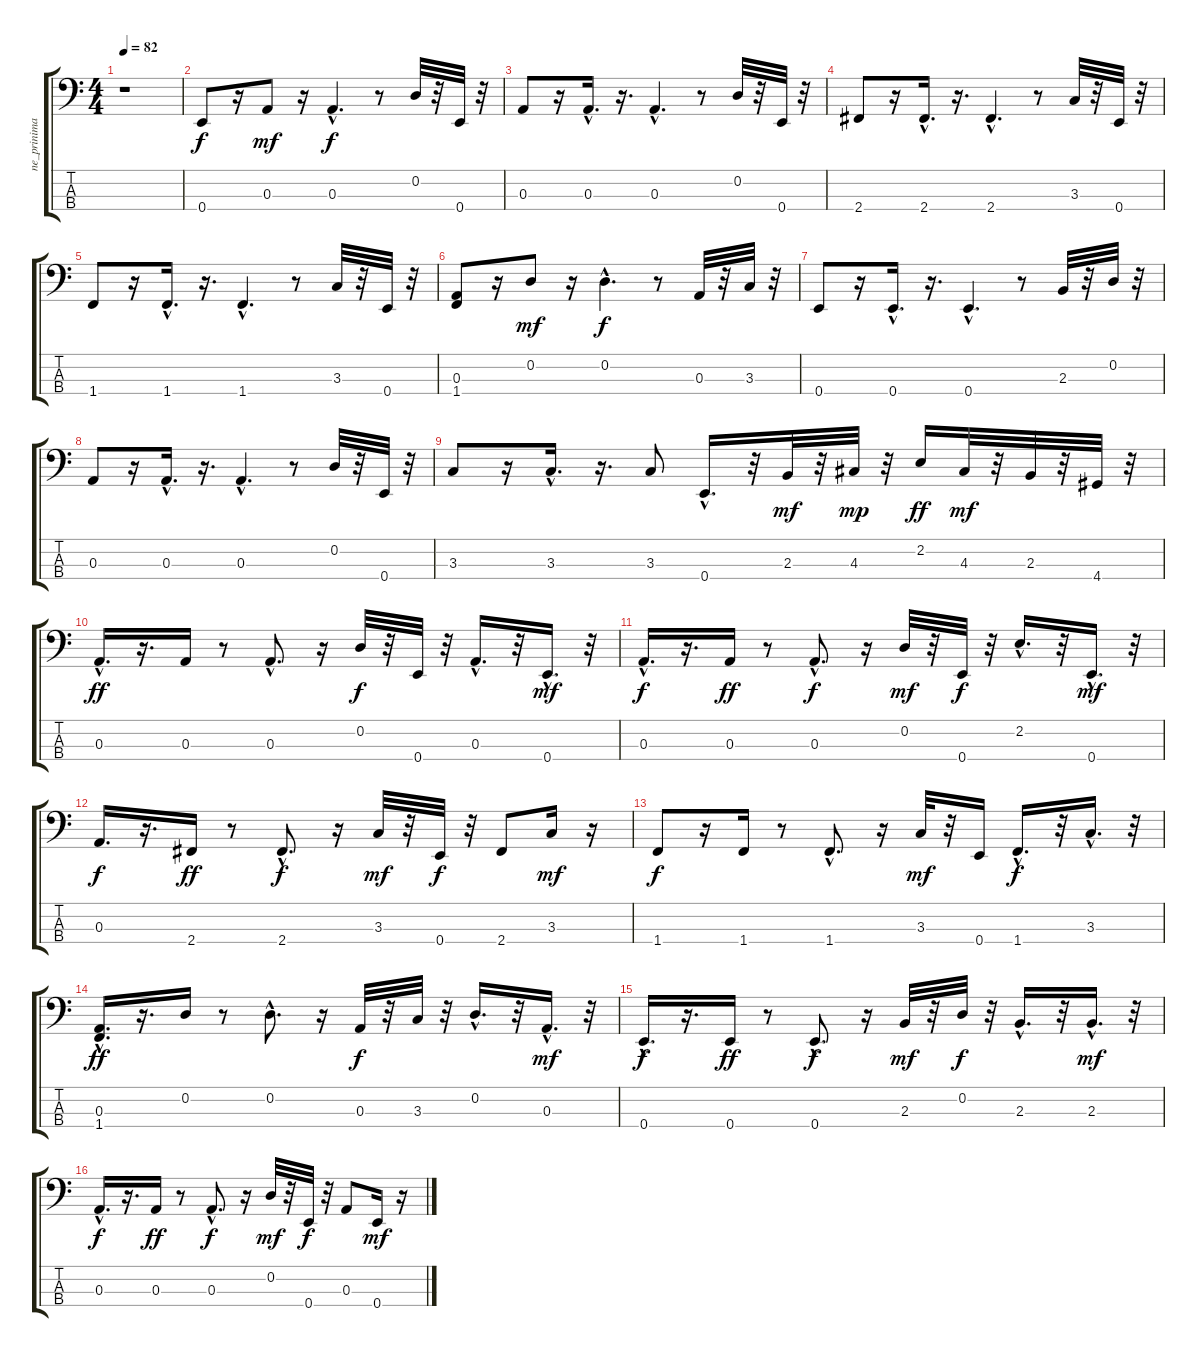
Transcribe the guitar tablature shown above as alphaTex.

\track ("ne_prinimai" "ne_prinima") {instrument fretlessbass}
\staff {score tabs}
\tuning (G2 D2 A1 E1) {hide}
\ts (4 4)
\tempo 82
\clef f4
\ks c
r.1{dy f instrument fretlessbass} |
0.4.8 r.16 0.3.8{dy mf} r.16 0.3{hac}.4{d dy f} r.8 0.2.32 r.32 0.4.32 r.32 |
0.3.8 r.16 0.3{hac}.16{d} r.16{d} 0.3{hac}.4{d} r.8 0.2.32 r.32 0.4.32 r.32 |
2.4.8 r.16 2.4{hac}.16{d} r.16{d} 2.4{hac}.4{d} r.8 3.3.32 r.32 0.4.32 r.32 |
1.4.8 r.16 1.4{hac}.16{d} r.16{d} 1.4{hac}.4{d} r.8 3.3.32 r.32 0.4.32 r.32 |
(0.3 1.4).8 r.16 0.2.8{dy mf} r.16 0.2{hac}.4{d dy f} r.8 0.3.32 r.32 3.3.32 r.32 |
0.4.8 r.16 0.4{hac}.16{d} r.16{d} 0.4{hac}.4{d} r.8 2.3.32 r.32 0.2.32 r.32 |
0.3.8 r.16 0.3{hac}.16{d} r.16{d} 0.3{hac}.4{d} r.8 0.2.32 r.32 0.4.32 r.32 |
3.3.8 r.16 3.3{hac}.16{d} r.16{d} 3.3.8 0.4{hac}.16{d} r.32 2.3.32{dy mf} r.32 4.3.32{dy mp} r.32 2.2.16{dy ff} 4.3.32{dy mf} r.32 2.3.32 r.32 4.4.32 r.32 |
0.3{hac}.16{d dy ff} r.16{d} 0.3.16 r.8 0.3{hac}.8{d} r.16 0.2.32{dy f} r.32 0.4.32 r.32 0.3{hac}.16{d} r.32 0.4{hac}.16{d dy mf} r.32 |
0.3{hac}.16{d dy f} r.16{d} 0.3.16{dy ff} r.8 0.3{hac}.8{d dy f} r.16 0.2.32{dy mf} r.32 0.4.32{dy f} r.32 2.2{hac}.16{d} r.32 0.4{hac}.16{d dy mf} r.32 |
0.3.16{d dy f} r.16{d} 2.4.16{dy ff} r.8 2.4{hac}.8{d dy f} r.16 3.3.32{dy mf} r.32 0.4.32{dy f} r.32 2.4.8 3.3.16{dy mf} r.16 |
1.4.8{dy f} r.16 1.4.16 r.8 1.4{hac}.8{d} r.16 3.3.32{dy mf} r.32 0.4.16 1.4{hac}.16{d dy f} r.32 3.3{hac}.16{d} r.32 |
(0.3{hac} 1.4).16{d dy ff} r.16{d} 0.2.16 r.8 0.2{hac}.8{d} r.16 0.3.32{dy f} r.32 3.3.32 r.32 0.2{hac}.16{d} r.32 0.3{hac}.16{d dy mf} r.32 |
0.4{hac}.16{d dy f} r.16{d} 0.4.16{dy ff} r.8 0.4{hac}.8{d dy f} r.16 2.3.32{dy mf} r.32 0.2.32{dy f} r.32 2.3{hac}.16{d} r.32 2.3{hac}.16{d dy mf} r.32 |
0.3{hac}.16{d dy f} r.16{d} 0.3.16{dy ff} r.8 0.3{hac}.8{d dy f} r.16 0.2.32{dy mf} r.32 0.4.32{dy f} r.32 0.3.8 0.4.16{dy mf} r.16
